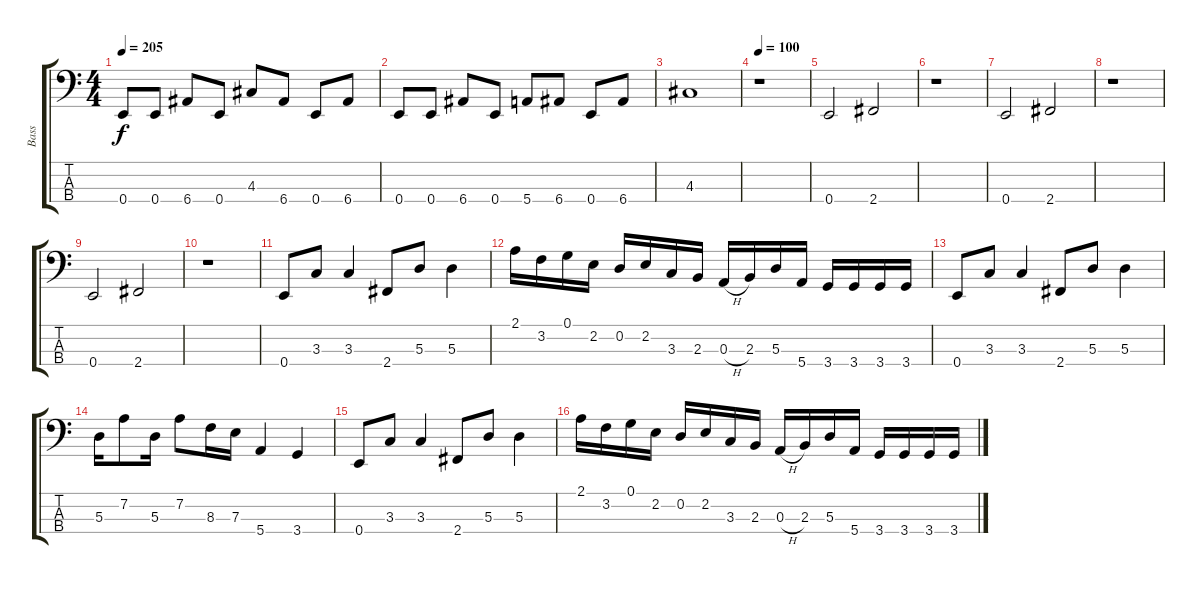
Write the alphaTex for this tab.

\track ("Bass" "Bass") {instrument electricbassfinger}
\staff {score tabs}
\tuning (G2 D2 A1 E1) {hide}
\ts (4 4)
\tempo 205
\clef f4
\ks c
0.4.8{dy f} 0.4.8 6.4.8 0.4.8 4.3.8 6.4.8 0.4.8 6.4.8 |
0.4.8 0.4.8 6.4.8 0.4.8 5.4.8 6.4.8 0.4.8 6.4.8 |
4.3.1 |
\tempo 100
r.1 |
0.4.2 2.4.2 |
r.1 |
0.4.2 2.4.2 |
r.1 |
0.4.2 2.4.2 |
r.1 |
0.4.8 3.3.8 3.3.4 2.4.8 5.3.8 5.3.4 |
2.1.16 3.2.16 0.1.16 2.2.16 0.2.16 2.2.16 3.3.16 2.3.16 0.3{h}.16 2.3.16 5.3.16 5.4.16 3.4.16 3.4.16 3.4.16 3.4.16 |
0.4.8 3.3.8 3.3.4 2.4.8 5.3.8 5.3.4 |
5.3.16 7.2.8 5.3.16 7.2.8 8.3.16 7.3.16 5.4.4 3.4.4 |
0.4.8 3.3.8 3.3.4 2.4.8 5.3.8 5.3.4 |
2.1.16 3.2.16 0.1.16 2.2.16 0.2.16 2.2.16 3.3.16 2.3.16 0.3{h}.16 2.3.16 5.3.16 5.4.16 3.4.16 3.4.16 3.4.16 3.4.16
